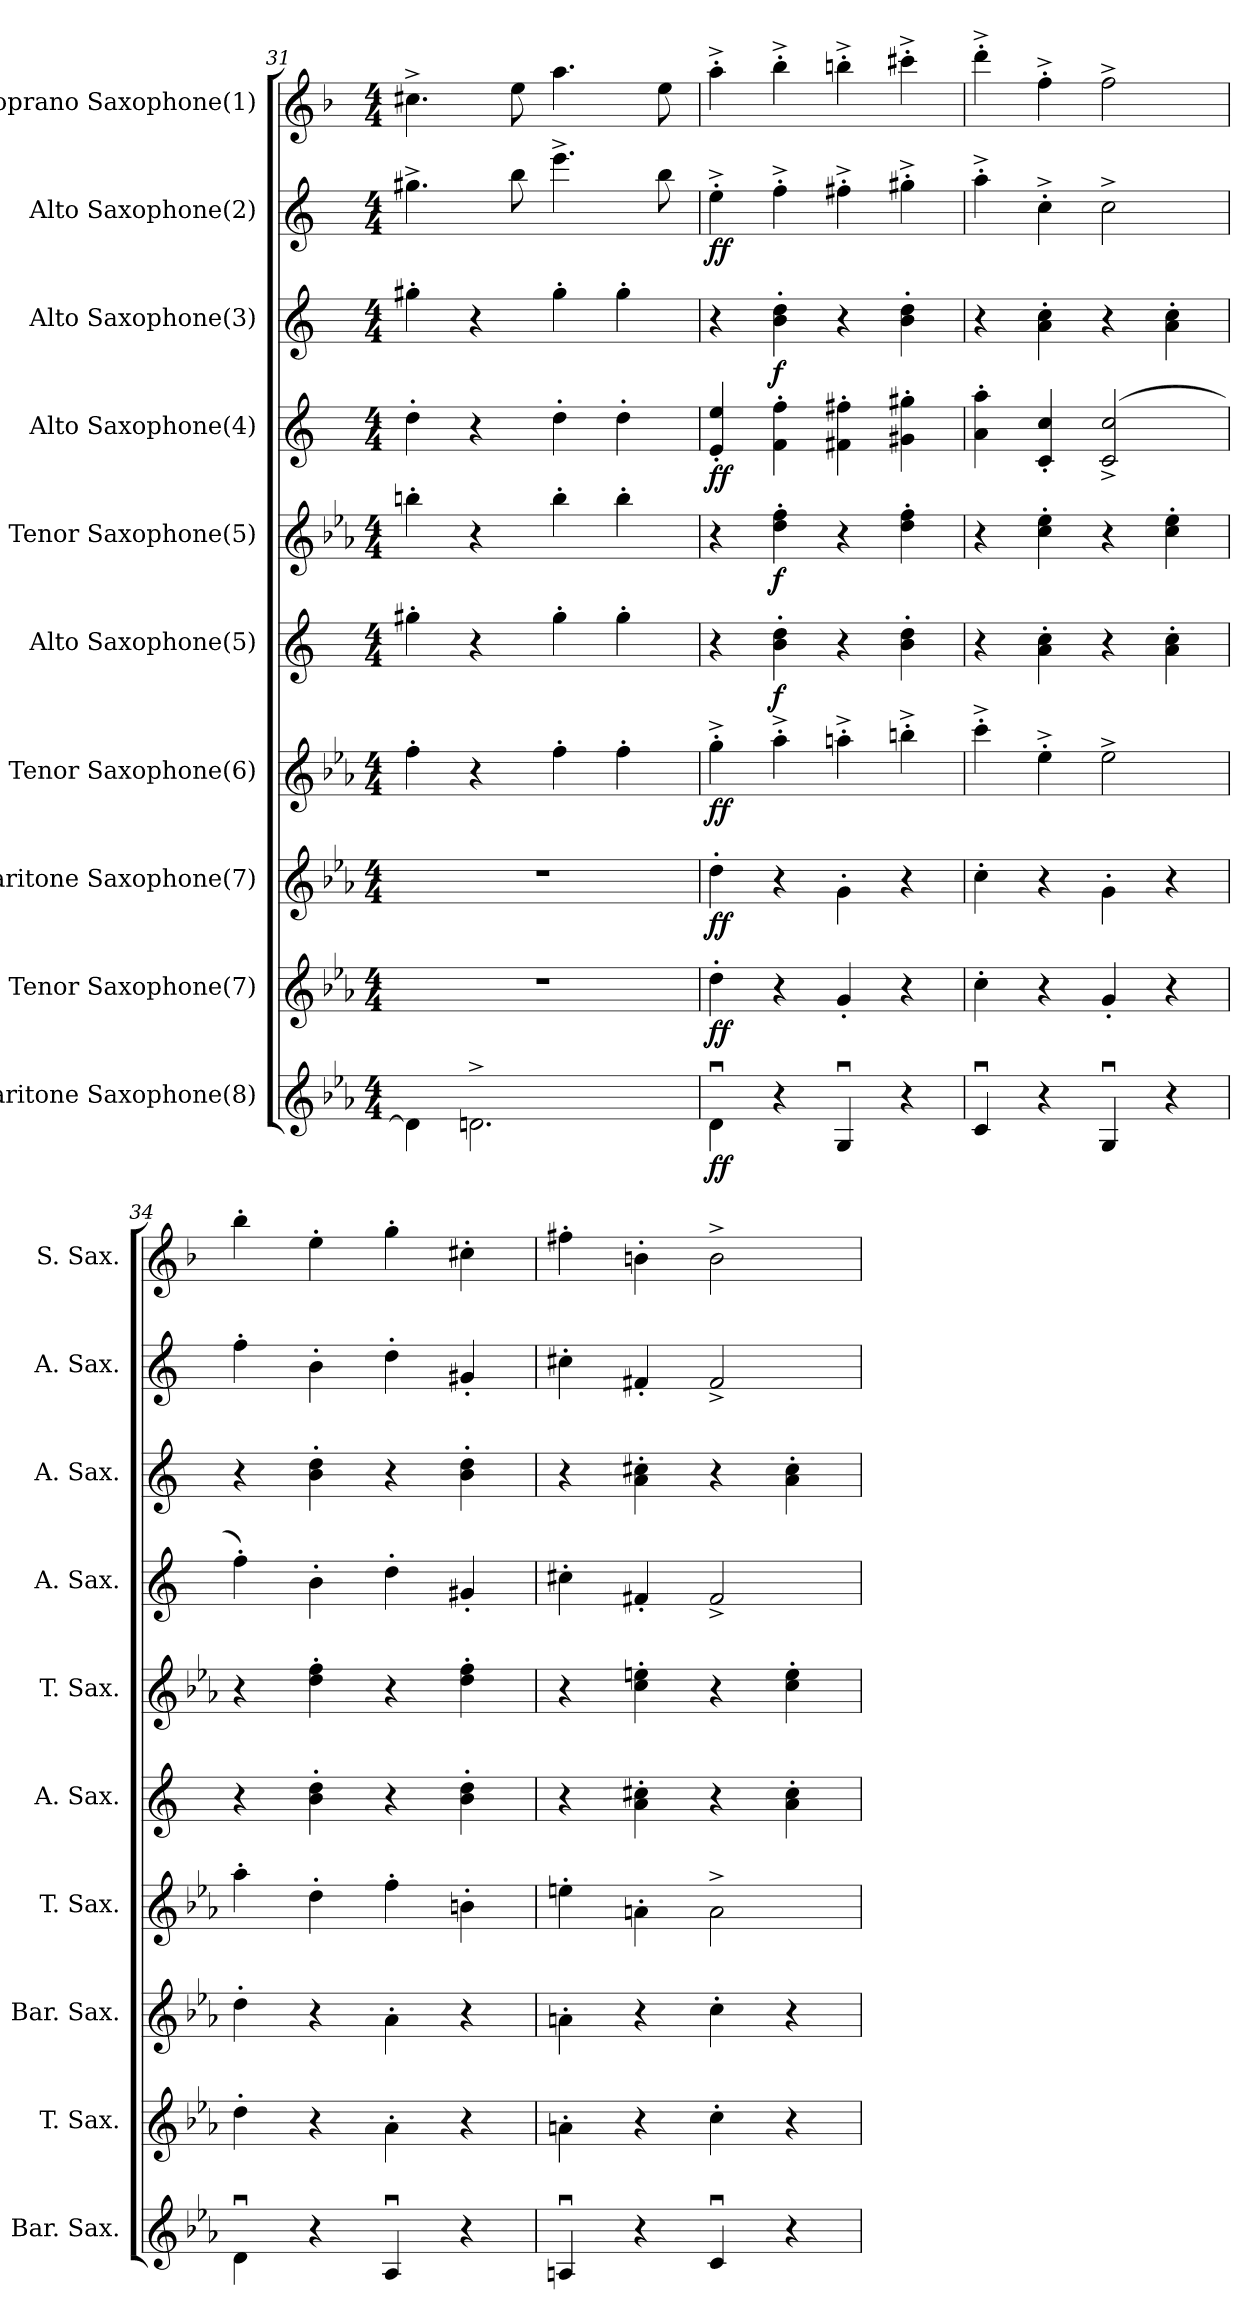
**kern	**dynam	**kern	**dynam	**kern	**dynam	**kern	**dynam	**kern	**dynam	**kern	**dynam	**kern	**dynam	**kern	**dynam	**kern	**dynam	**kern
*part10	*part10	*part9	*part9	*part8	*part8	*part7	*part7	*part6	*part6	*part5	*part5	*part4	*part4	*part3	*part3	*part2	*part2	*part1
*staff10	*staff10	*staff9	*staff9	*staff8	*staff8	*staff7	*staff7	*staff6	*staff6	*staff5	*staff5	*staff4	*staff4	*staff3	*staff3	*staff2	*staff2	*staff1
*I"Baritone Saxophone(8)	*	*I"Tenor Saxophone(7)	*	*I"Baritone Saxophone(7)	*	*I"Tenor Saxophone(6)	*	*I"Alto Saxophone(5)	*	*I"Tenor Saxophone(5)	*	*I"Alto Saxophone(4)	*	*I"Alto Saxophone(3)	*	*I"Alto Saxophone(2)	*	*I"Soprano Saxophone(1)
*I'Bar. Sax.	*	*I'T. Sax.	*	*I'Bar. Sax.	*	*I'T. Sax.	*	*I'A. Sax.	*	*I'T. Sax.	*	*I'A. Sax.	*	*I'A. Sax.	*	*I'A. Sax.	*	*I'S. Sax.
!!LO:PB:g=z
*clefG2	*	*clefG2	*	*clefG2	*	*clefG2	*	*clefG2	*	*clefG2	*	*clefG2	*	*clefG2	*	*clefG2	*	*clefG2
*ITrd12c21	*	*ITrd8c14	*	*ITrd12c21	*	*ITrd8c14	*	*ITrd5c9	*	*ITrd8c14	*	*ITrd5c9	*	*ITrd5c9	*	*ITrd5c9	*	*ITrd1c2
*k[b-e-a-]	*	*k[b-e-a-]	*	*k[b-e-a-]	*	*k[b-e-a-]	*	*k[b-e-a-]	*	*k[b-e-a-]	*	*k[b-e-a-]	*	*k[b-e-a-]	*	*k[b-e-a-]	*	*k[b-e-a-]
*M4/4	*	*M4/4	*	*M4/4	*	*M4/4	*	*M4/4	*	*M4/4	*	*M4/4	*	*M4/4	*	*M4/4	*	*M4/4
=31	=31	=31	=31	=31	=31	=31	=31	=31	=31	=31	=31	=31	=31	=31	=31	=31	=31	=31
4D-\]	.	1r	.	1r	.	4f'\	.	4bn'\	.	4bn'\	.	4f'\	.	4bn'\	.	4.bn^\	.	4.bn^\
2.Dn^\	.	.	.	.	.	4r	.	4r	.	4r	.	4r	.	4r	.	.	.	.
.	.	.	.	.	.	.	.	.	.	.	.	.	.	.	.	8dd\	.	8dd\
.	.	.	.	.	.	4f'\	.	4b'\	.	4b'\	.	4f'\	.	4b'\	.	4.gg^\	.	4.gg\
.	.	.	.	.	.	4f'\	.	4b'\	.	4b'\	.	4f'\	.	4b'\	.	.	.	.
.	.	.	.	.	.	.	.	.	.	.	.	.	.	.	.	8dd\	.	8dd\
=32	=32	=32	=32	=32	=32	=32	=32	=32	=32	=32	=32	=32	=32	=32	=32	=32	=32	=32
!	!LO:DY:b	!	!LO:DY:b	!	!LO:DY:b	!	!LO:DY:b	!	!	!	!	!	!LO:DY:b	!	!	!	!LO:DY:b	!
4Du\	ff	4d'\	ff	4d'\	ff	4g'^\	ff	4r	.	4r	.	4G/' 4g/'	ff	4r	.	4g'^\	ff	4gg'^\
!	!	!	!	!	!	!	!	!	!LO:DY:b	!	!LO:DY:b	!	!	!	!LO:DY:b	!	!	!
4r	.	4r	.	4r	.	4a-'^\	.	4d\' 4f\'	f	4d\' 4f\'	f	4A-\' 4a-\'	.	4d\' 4f\'	f	4a-'^\	.	4aa-'^\
4GGu/	.	4G'/	.	4G'\	.	4an'^\	.	4r	.	4r	.	4An\' 4an\'	.	4r	.	4an'^\	.	4aan'^\
4r	.	4r	.	4r	.	4bn'^\	.	4d\' 4f\'	.	4d\' 4f\'	.	4Bn\' 4bn\'	.	4d\' 4f\'	.	4bn'^\	.	4bbn'^\
=33	=33	=33	=33	=33	=33	=33	=33	=33	=33	=33	=33	=33	=33	=33	=33	=33	=33	=33
4Cu/	.	4c'\	.	4c'\	.	4cc'^\	.	4r	.	4r	.	4c\' 4cc\'	.	4r	.	4cc'^\	.	4ccc'^\
4r	.	4r	.	4r	.	4e-'^\	.	4c\' 4e-\'	.	4c\' 4e-\'	.	4E-/' 4e-/'	.	4c\' 4e-\'	.	4e-'^\	.	4ee-'^\
4GGu/	.	4G'/	.	4G'\	.	2e-^\	.	4r	.	4r	.	(2E-/^ 2e-/^	.	4r	.	2e-^\	.	2ee-^\
4r	.	4r	.	4r	.	.	.	4c\' 4e-\'	.	4c\' 4e-\'	.	.	.	4c\' 4e-\'	.	.	.	.
=34	=34	=34	=34	=34	=34	=34	=34	=34	=34	=34	=34	=34	=34	=34	=34	=34	=34	=34
4Du\	.	4d'\	.	4d'\	.	4a-'\	.	4r	.	4r	.	4a-'\)	.	4r	.	4a-'\	.	4aa-'\
4r	.	4r	.	4r	.	4d'\	.	4d\' 4f\'	.	4d\' 4f\'	.	4d'\	.	4d\' 4f\'	.	4d'\	.	4dd'\
4AA-u/	.	4A-'\	.	4A-'\	.	4f'\	.	4r	.	4r	.	4f'\	.	4r	.	4f'\	.	4ff'\
4r	.	4r	.	4r	.	4Bn'\	.	4d\' 4f\'	.	4d\' 4f\'	.	4Bn'/	.	4d\' 4f\'	.	4Bn'/	.	4bn'\
=35	=35	=35	=35	=35	=35	=35	=35	=35	=35	=35	=35	=35	=35	=35	=35	=35	=35	=35
4AAnu/	.	4An'\	.	4An'\	.	4en'\	.	4r	.	4r	.	4en'\	.	4r	.	4en'\	.	4een'\
4r	.	4r	.	4r	.	4An'\	.	4c\' 4en\'	.	4c\' 4en\'	.	4An'/	.	4c\' 4en\'	.	4An'/	.	4an'\
4Cu/	.	4c'\	.	4c'\	.	2A^\	.	4r	.	4r	.	2A^/	.	4r	.	2A^/	.	2a^\
4r	.	4r	.	4r	.	.	.	4c\' 4e\'	.	4c\' 4e\'	.	.	.	4c\' 4e\'	.	.	.	.
=	=	=	=	=	=	=	=	=	=	=	=	=	=	=	=	=	=	=
*-	*-	*-	*-	*-	*-	*-	*-	*-	*-	*-	*-	*-	*-	*-	*-	*-	*-	*-
